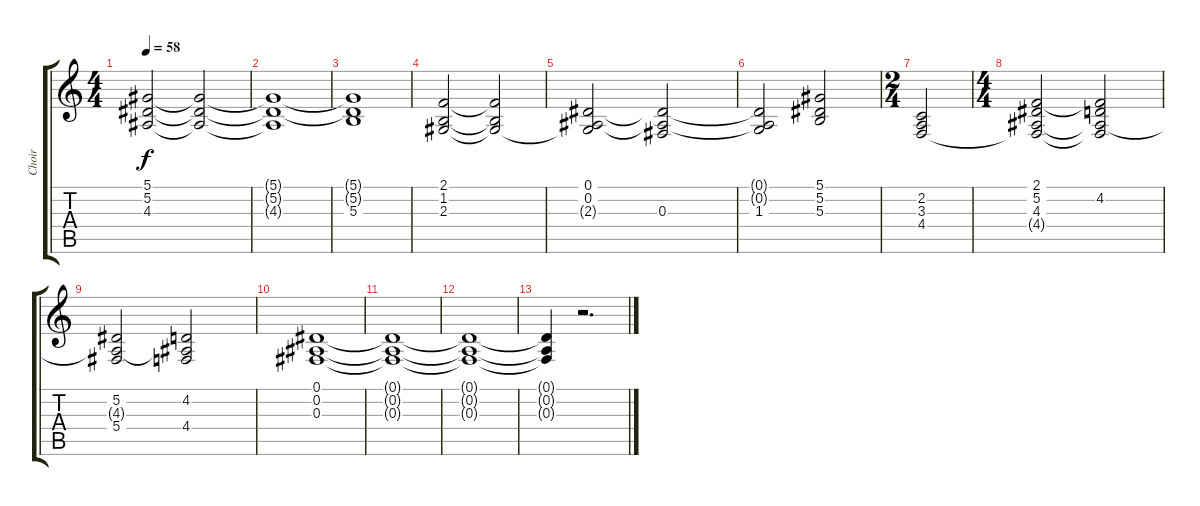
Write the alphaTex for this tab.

\track ("Choir" "Choir") {instrument choiraahs}
\staff {score tabs}
\tuning (Eb4 Bb3 Gb3 Db3 Ab2 Eb2) {hide}
\ts (4 4)
\tempo 58
\clef g2
\ks c
(5.1 5.2 4.3).2{dy f} (5.1{t} 5.2{t} 4.3{t}).2 |
(5.1{t} 5.2{t} 4.3{t}).1 |
(5.1{t} 5.2{t} 5.3).1 |
(2.1 1.2 2.3).2 (2.1{t} 1.2{t} 2.3{t}).2 |
(0.1 0.2 2.3{t}).2 (0.1{t} 0.2{t} 0.3).2 |
(0.1{t} 0.2{t} 1.3).2 (5.1 5.2 5.3).2 |
\ts (2 4)
(2.2 3.3 4.4).2 |
\ts (4 4)
(2.1 5.2 4.3 4.4{t}).2 (2.1{t} 4.2 4.3{t} 4.4{t}).2 |
(5.2 4.3{t} 5.4).2 (4.2 4.3{t} 4.4).2 |
(0.1 0.2 0.3).1 |
(0.1{t} 0.2{t} 0.3{t}).1 |
(0.1{t} 0.2{t} 0.3{t}).1 |
(0.1{t} 0.2{t} 0.3{t}).4 r.2{d}
